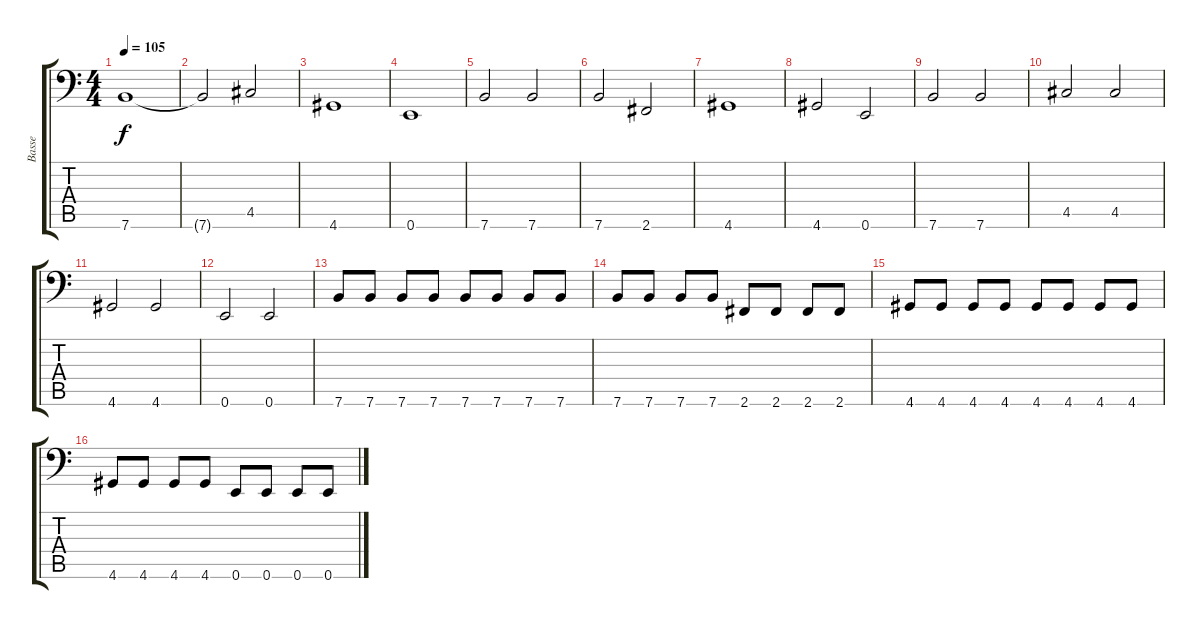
\track ("Basse" "Basse") {instrument electricbassfinger}
\staff {score tabs}
\tuning (E3 B2 G2 D2 A1 E1) {hide}
\ts (4 4)
\tempo 105
\clef f4
\ks c
7.6.1{dy f} |
7.6{t}.2 4.5.2 |
4.6.1 |
0.6.1 |
7.6.2 7.6.2 |
7.6.2 2.6.2 |
4.6.1 |
4.6.2 0.6.2 |
7.6.2 7.6.2 |
4.5.2 4.5.2 |
4.6.2 4.6.2 |
0.6.2 0.6.2 |
7.6.8 7.6.8 7.6.8 7.6.8 7.6.8 7.6.8 7.6.8 7.6.8 |
7.6.8 7.6.8 7.6.8 7.6.8 2.6.8 2.6.8 2.6.8 2.6.8 |
4.6.8 4.6.8 4.6.8 4.6.8 4.6.8 4.6.8 4.6.8 4.6.8 |
4.6.8 4.6.8 4.6.8 4.6.8 0.6.8 0.6.8 0.6.8 0.6.8
